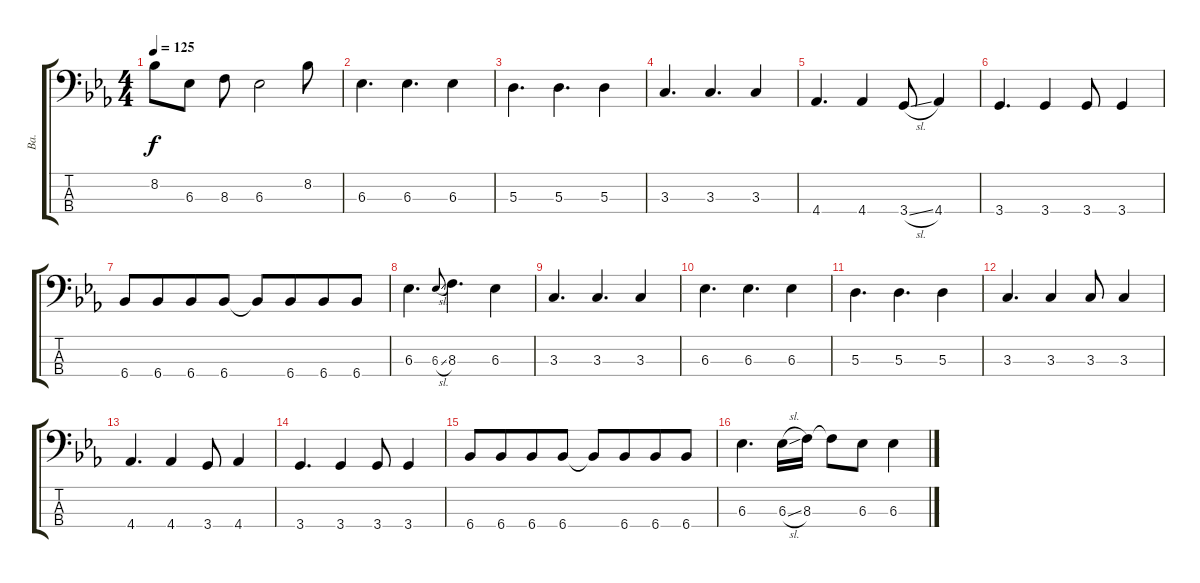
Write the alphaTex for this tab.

\track ("Ba." "Ba.") {instrument electricbassfinger}
\staff {score tabs}
\tuning (G2 D2 A1 E1) {hide}
\ts (4 4)
\tempo 125
\clef f4
\ks eb
8.2.8{dy f} 6.3.8 8.3.8 6.3.2 8.2.8 |
6.3.4{d} 6.3.4{d} 6.3.4 |
5.3.4{d} 5.3.4{d} 5.3.4 |
3.3.4{d} 3.3.4{d} 3.3.4 |
4.4.4{d} 4.4.4 3.4{sl}.8 4.4.4 |
3.4.4{d} 3.4.4 3.4.8 3.4.4 |
6.4.8 6.4.8{beam merge} 6.4.8 6.4.8 6.4{t}.8 6.4.8{beam merge} 6.4.8 6.4.8 |
6.3.4{d} 6.3{sl}.8{gr onbeat} 8.3.4{d} 6.3.4 |
3.3.4{d} 3.3.4{d} 3.3.4 |
6.3.4{d} 6.3.4{d} 6.3.4 |
5.3.4{d} 5.3.4{d} 5.3.4 |
3.3.4{d} 3.3.4 3.3.8 3.3.4 |
4.4.4{d} 4.4.4 3.4.8 4.4.4 |
3.4.4{d} 3.4.4 3.4.8 3.4.4 |
6.4.8 6.4.8{beam merge} 6.4.8 6.4.8 6.4{t}.8 6.4.8{beam merge} 6.4.8 6.4.8 |
6.3.4{d} 6.3{sl}.16 8.3.16 8.3{t}.8 6.3.8 6.3.4
